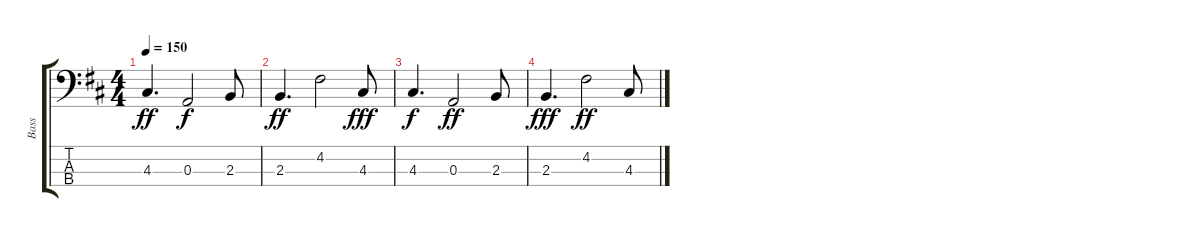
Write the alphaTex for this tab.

\track ("Bass" "Bass") {instrument electricbassfinger}
\staff {score tabs}
\tuning (G2 D2 A1 E1) {hide}
\ts (4 4)
\tempo 150
\clef f4
\ks d
4.3.4{d dy ff} 0.3.2{dy f} 2.3.8 |
2.3.4{d dy ff} 4.2.2 4.3.8{dy fff} |
4.3.4{d dy f} 0.3.2{dy ff} 2.3.8 |
2.3.4{d dy fff} 4.2.2{dy ff} 4.3.8
